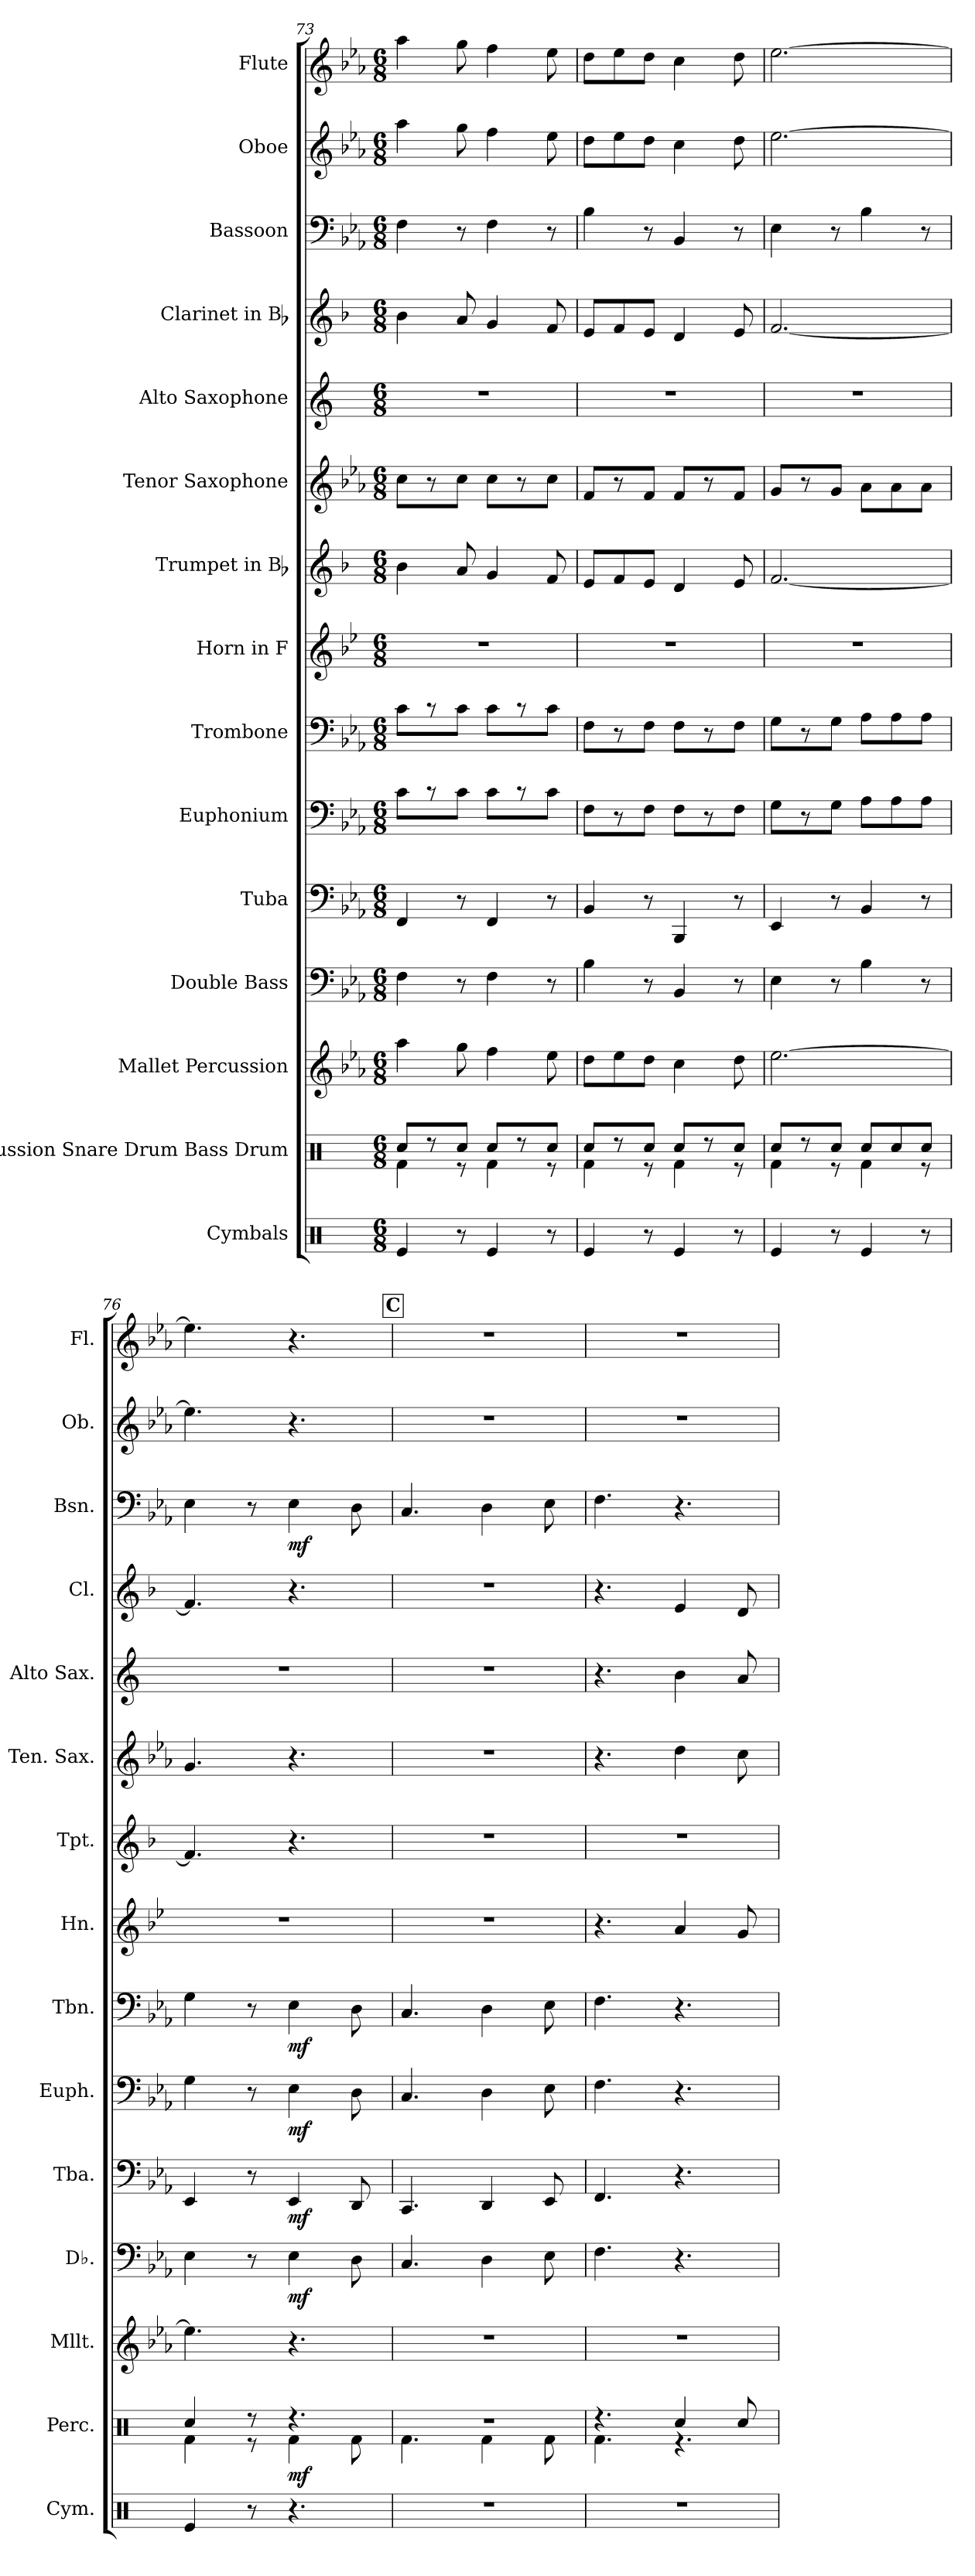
**kern	**kern	**dynam	**kern	**kern	**dynam	**kern	**dynam	**kern	**dynam	**kern	**dynam	**kern	**kern	**kern	**kern	**kern	**kern	**dynam	**kern	**kern
*part15	*part14	*part14	*part13	*part12	*part12	*part11	*part11	*part10	*part10	*part9	*part9	*part8	*part7	*part6	*part5	*part4	*part3	*part3	*part2	*part1
*staff15	*staff14	*staff14	*staff13	*staff12	*staff12	*staff11	*staff11	*staff10	*staff10	*staff9	*staff9	*staff8	*staff7	*staff6	*staff5	*staff4	*staff3	*staff3	*staff2	*staff1
*I"Cymbals	*I"Percussion Snare Drum Bass Drum	*	*I"Mallet Percussion	*I"Double Bass	*	*I"Tuba	*	*I"Euphonium	*	*I"Trombone	*	*I"Horn in F	*I"Trumpet in Bb	*I"Tenor Saxophone	*I"Alto Saxophone	*I"Clarinet in Bb	*I"Bassoon	*	*I"Oboe	*I"Flute
*I'Cym.	*I'Perc.	*	*I'Mllt.	*I'Db.	*	*I'Tba.	*	*I'Euph.	*	*I'Tbn.	*	*I'Hn.	*I'Tpt.	*I'Ten. Sax.	*I'Alto Sax.	*I'Cl.	*I'Bsn.	*	*I'Ob.	*I'Fl.
*clefX	*clefX	*	*clefG2	*clefF4	*	*clefF4	*	*clefF4	*	*clefF4	*	*clefG2	*clefG2	*clefG2	*clefG2	*clefG2	*clefF4	*	*clefG2	*clefG2
*	*	*	*ITrd-14c-24	*ITrd7c12	*	*	*	*	*	*	*	*ITrd4c7	*ITrd1c2	*ITrd8c14	*ITrd5c9	*ITrd1c2	*	*	*	*
*k[]	*k[]	*	*k[b-e-a-]	*k[b-e-a-]	*	*k[b-e-a-]	*	*k[b-e-a-]	*	*k[b-e-a-]	*	*k[b-e-a-]	*k[b-e-a-]	*k[b-e-a-]	*k[b-e-a-]	*k[b-e-a-]	*k[b-e-a-]	*	*k[b-e-a-]	*k[b-e-a-]
*C:	*C:	*	*E-:	*E-:	*	*E-:	*	*E-:	*	*E-:	*	*E-:	*E-:	*E-:	*E-:	*E-:	*E-:	*	*E-:	*E-:
*M6/8	*M6/8	*	*M6/8	*M6/8	*	*M6/8	*	*M6/8	*	*M6/8	*	*M6/8	*M6/8	*M6/8	*M6/8	*M6/8	*M6/8	*	*M6/8	*M6/8
=73	=73	=73	=73	=73	=73	=73	=73	=73	=73	=73	=73	=73	=73	=73	=73	=73	=73	=73	=73	=73
*	*^	*	*	*	*	*	*	*	*	*	*	*	*	*	*	*	*	*	*	*
!	!	!	!	!	!	!	!	!	!	!	!	!	!LO:N:vis=1	!	!	!LO:N:vis=1	!	!	!	!	!
4Rei/	8Rcci/L	4Rfi\	.	4aaaa-i\	4FFi\	.	4FFi/	.	8ci\L	.	8ci\L	.	2.r	4a-i\	8ci\L	2.r	4a-i\	4Fi\	.	4aa-i\	4aa-i\
.	8r	.	.	.	.	.	.	.	8r	.	8r	.	.	.	8r	.	.	.	.	.	.
8r	8Rcci/J	8r	.	8ggggi\	8r	.	8r	.	8ci\J	.	8ci\J	.	.	8gi/	8ci\J	.	8gi/	8r	.	8ggi\	8ggi\
4Rei/	8Rcci/L	4Rfi\	.	4ffffi\	4FFi\	.	4FFi/	.	8ci\L	.	8ci\L	.	.	4fi/	8ci\L	.	4fi/	4Fi\	.	4ffi\	4ffi\
.	8r	.	.	.	.	.	.	.	8r	.	8r	.	.	.	8r	.	.	.	.	.	.
8r	8Rcci/J	8r	.	8eeee-i\	8r	.	8r	.	8ci\J	.	8ci\J	.	.	8e-i/	8ci\J	.	8e-i/	8r	.	8ee-i\	8ee-i\
=74	=74	=74	=74	=74	=74	=74	=74	=74	=74	=74	=74	=74	=74	=74	=74	=74	=74	=74	=74	=74	=74
!	!	!	!	!	!	!	!	!	!	!	!	!	!LO:N:vis=1	!	!	!LO:N:vis=1	!	!	!	!	!
4Rei/	8Rcci/L	4Rfi\	.	8ddddi\L	4BB-i\	.	4BB-i/	.	8Fi\L	.	8Fi\L	.	2.r	8di/L	8Fi/L	2.r	8di/L	4B-i\	.	8ddi\L	8ddi\L
.	8r	.	.	8eeee-i\	.	.	.	.	8r	.	8r	.	.	8e-i/	8r	.	8e-i/	.	.	8ee-i\	8ee-i\
8r	8Rcci/J	8r	.	8ddddi\J	8r	.	8r	.	8Fi\J	.	8Fi\J	.	.	8di/J	8Fi/J	.	8di/J	8r	.	8ddi\J	8ddi\J
4Rei/	8Rcci/L	4Rfi\	.	4cccci\	4BBB-i/	.	4BBB-i/	.	8Fi\L	.	8Fi\L	.	.	4ci/	8Fi/L	.	4ci/	4BB-i/	.	4cci\	4cci\
.	8r	.	.	.	.	.	.	.	8r	.	8r	.	.	.	8r	.	.	.	.	.	.
8r	8Rcci/J	8r	.	8ddddi\	8r	.	8r	.	8Fi\J	.	8Fi\J	.	.	8di/	8Fi/J	.	8di/	8r	.	8ddi\	8ddi\
=75	=75	=75	=75	=75	=75	=75	=75	=75	=75	=75	=75	=75	=75	=75	=75	=75	=75	=75	=75	=75	=75
!	!	!	!	!	!	!	!	!	!	!	!	!	!LO:N:vis=1	!	!	!LO:N:vis=1	!	!	!	!	!
4Rei/	8Rcci/L	4Rfi\	.	[>2.eeee-i\	4EE-i\	.	4EE-i/	.	8Gi\L	.	8Gi\L	.	2.r	[<2.e-i/	8Gi/L	2.r	[<2.e-i/	4E-i\	.	[>2.ee-i\	[>2.ee-i\
.	8r	.	.	.	.	.	.	.	8r	.	8r	.	.	.	8r	.	.	.	.	.	.
8r	8Rcci/J	8r	.	.	8r	.	8r	.	8Gi\J	.	8Gi\J	.	.	.	8Gi/J	.	.	8r	.	.	.
4Rei/	8Rcci/L	4Rfi\	.	.	4BB-i\	.	4BB-i/	.	8A-i\L	.	8A-i\L	.	.	.	8A-i\L	.	.	4B-i\	.	.	.
.	8Rcci/	.	.	.	.	.	.	.	8A-i\	.	8A-i\	.	.	.	8A-i\	.	.	.	.	.	.
8r	8Rcci/J	8r	.	.	8r	.	8r	.	8A-i\J	.	8A-i\J	.	.	.	8A-i\J	.	.	8r	.	.	.
=76	=76	=76	=76	=76	=76	=76	=76	=76	=76	=76	=76	=76	=76	=76	=76	=76	=76	=76	=76	=76	=76
!	!	!	!	!	!	!	!	!	!	!	!	!	!LO:N:vis=1	!	!	!LO:N:vis=1	!	!	!	!	!
4Rei/	4Rcci/	4Rfi\	.	4.eeee-i\]	4EE-i\	.	4EE-i/	.	4Gi\	.	4Gi\	.	2.r	4.e-i/]	4.Gi/	2.r	4.e-i/]	4E-i\	.	4.ee-i\]	4.ee-i\]
8r	8r	8r	.	.	8r	.	8r	.	8r	.	8r	.	.	.	.	.	.	8r	.	.	.
4.r	4.r	4Rfi\	mf	4.r	4EE-i\	mf	4EE-i/	mf	4E-i\	mf	4E-i\	mf	.	4.r	4.r	.	4.r	4E-i\	mf	4.r	4.r
.	.	8Rfi\	.	.	8DDi\	.	8DDi/	.	8Di\	.	8Di\	.	.	.	.	.	.	8Di\	.	.	.
!!LO:PB:g=z
!!LO:REH:place=s1:color=#000000:enc=box:fs=9.8061:t=C
=77	=77	=77	=77	=77	=77	=77	=77	=77	=77	=77	=77	=77	=77	=77	=77	=77	=77	=77	=77	=77	=77
!LO:N:vis=1	!LO:N:vis=1	!	!	!LO:N:vis=1	!	!	!	!	!	!	!	!	!LO:N:vis=1	!LO:N:vis=1	!LO:N:vis=1	!LO:N:vis=1	!LO:N:vis=1	!	!	!LO:N:vis=1	!LO:N:vis=1
2.r	2.r	4.Rfi\	.	2.r	4.CCi/	.	4.CCi/	.	4.Ci/	.	4.Ci/	.	2.r	2.r	2.r	2.r	2.r	4.Ci/	.	2.r	2.r
.	.	4Rfi\	.	.	4DDi\	.	4DDi/	.	4Di\	.	4Di\	.	.	.	.	.	.	4Di\	.	.	.
.	.	8Rfi\	.	.	8EE-i\	.	8EE-i/	.	8E-i\	.	8E-i\	.	.	.	.	.	.	8E-i\	.	.	.
=78	=78	=78	=78	=78	=78	=78	=78	=78	=78	=78	=78	=78	=78	=78	=78	=78	=78	=78	=78	=78	=78
!LO:N:vis=1	!	!	!	!LO:N:vis=1	!	!	!	!	!	!	!	!	!	!LO:N:vis=1	!	!	!	!	!	!LO:N:vis=1	!LO:N:vis=1
2.r	4.r	4.Rfi\	.	2.r	4.FFi\	.	4.FFi/	.	4.Fi\	.	4.Fi\	.	4.r	2.r	4.r	4.r	4.r	4.Fi\	.	2.r	2.r
.	4Rcci/	4.r	.	.	4.r	.	4.r	.	4.r	.	4.r	.	4di/	.	4di\	4di\	4di/	4.r	.	.	.
.	8Rcci/	.	.	.	.	.	.	.	.	.	.	.	8ci/	.	8ci\	8ci/	8ci/	.	.	.	.
*	*v	*v	*	*	*	*	*	*	*	*	*	*	*	*	*	*	*	*	*	*	*
=	=	=	=	=	=	=	=	=	=	=	=	=	=	=	=	=	=	=	=	=
*-	*-	*-	*-	*-	*-	*-	*-	*-	*-	*-	*-	*-	*-	*-	*-	*-	*-	*-	*-	*-
